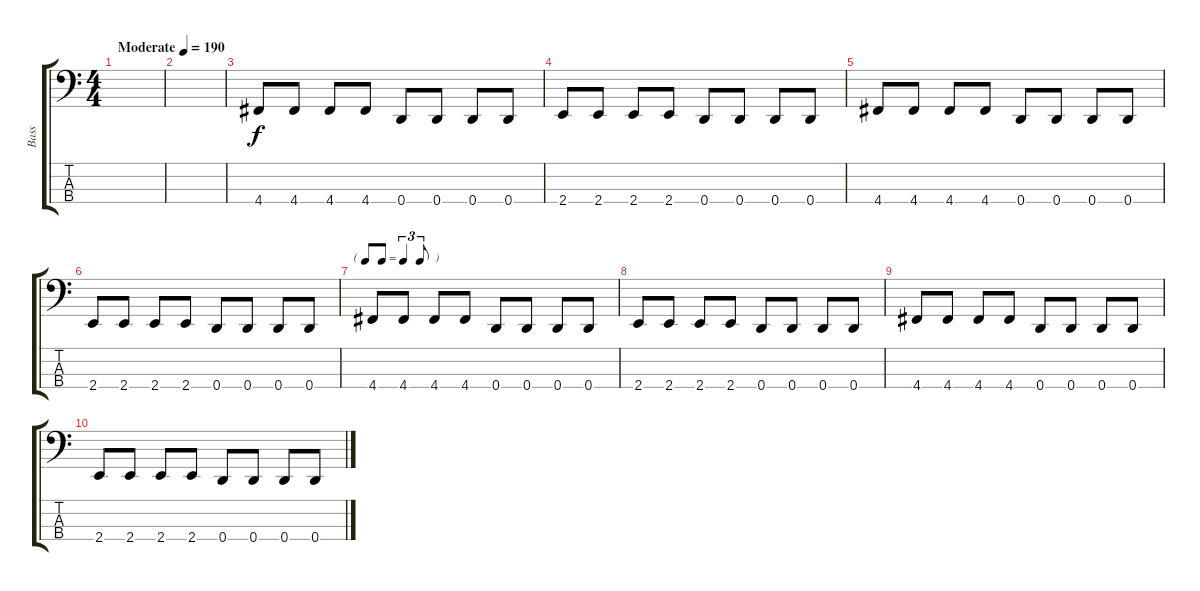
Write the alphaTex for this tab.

\track ("Bass" "Bass") {instrument electricbasspick}
\staff {score tabs}
\tuning (G2 D2 A1 D1) {hide}
\ts (4 4)
\tempo (190 "Moderate")
\clef f4
\ks c
|
|
4.4.8 4.4.8 4.4.8 4.4.8 0.4.8 0.4.8 0.4.8 0.4.8 |
2.4.8 2.4.8 2.4.8 2.4.8 0.4.8 0.4.8 0.4.8 0.4.8 |
4.4.8 4.4.8 4.4.8 4.4.8 0.4.8 0.4.8 0.4.8 0.4.8 |
2.4.8 2.4.8 2.4.8 2.4.8 0.4.8 0.4.8 0.4.8 0.4.8 |
\tf triplet8th
4.4.8 4.4.8 4.4.8 4.4.8 0.4.8 0.4.8 0.4.8 0.4.8 |
2.4.8 2.4.8 2.4.8 2.4.8 0.4.8 0.4.8 0.4.8 0.4.8 |
4.4.8 4.4.8 4.4.8 4.4.8 0.4.8 0.4.8 0.4.8 0.4.8 |
2.4.8 2.4.8 2.4.8 2.4.8 0.4.8 0.4.8 0.4.8 0.4.8
